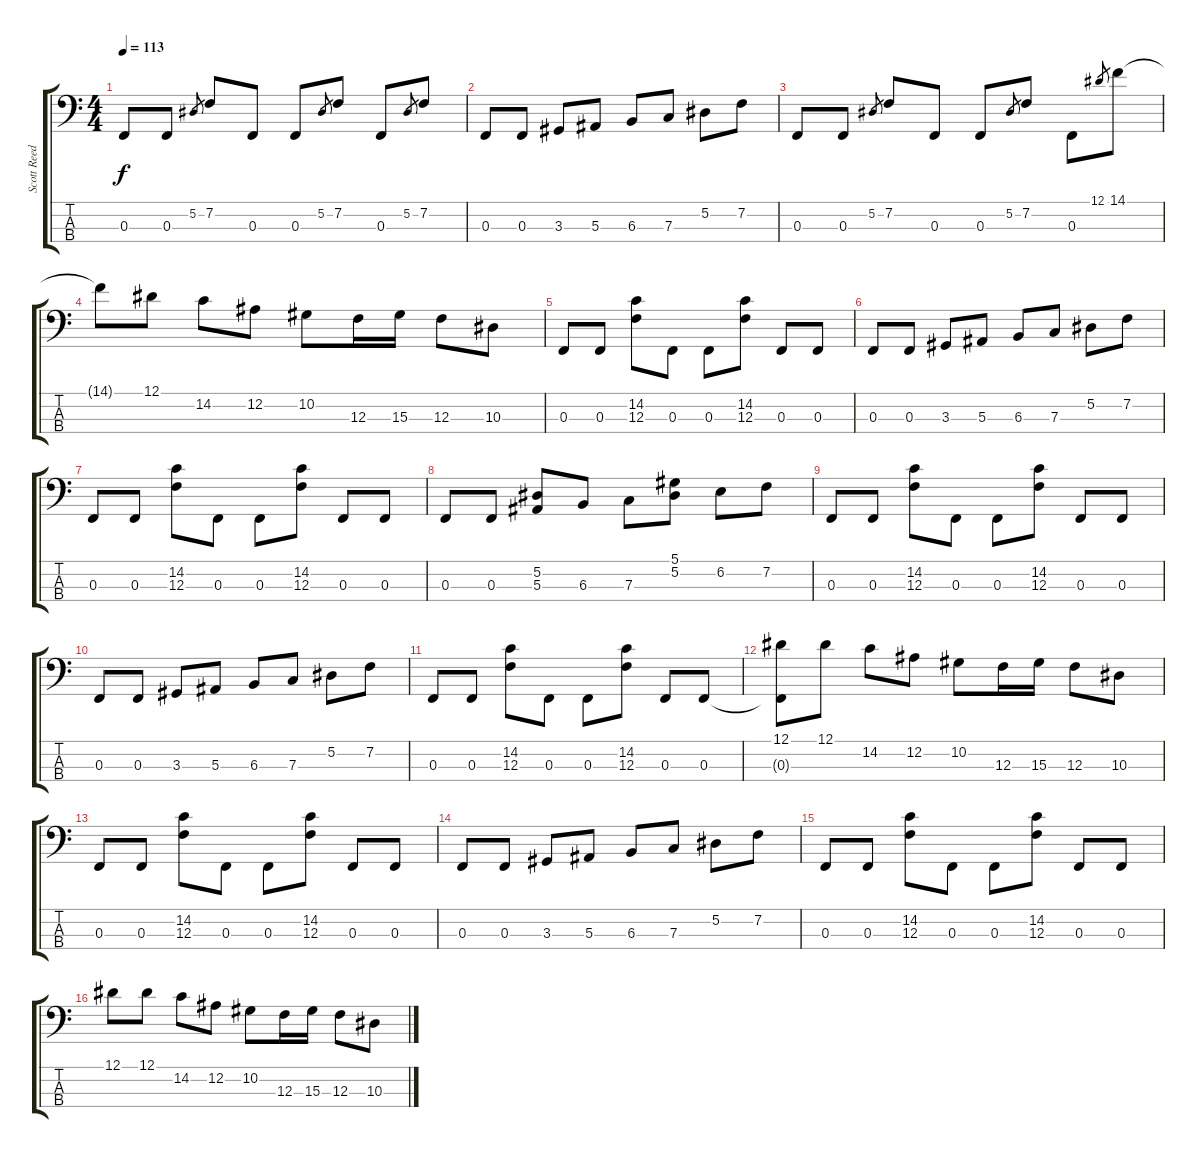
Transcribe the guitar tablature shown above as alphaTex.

\track ("Scott Reeder" "Scott Reed") {instrument slapbass2}
\staff {score tabs}
\tuning (Eb2 Bb1 F1 C1) {hide}
\ts (4 4)
\tempo 113
\clef f4
\ks c
0.3.8{dy f} 0.3.8 5.2.8{gr} 7.2.8 0.3.8 0.3.8 5.2.8{gr} 7.2.8 0.3.8 5.2.8{gr} 7.2.8 |
0.3.8 0.3.8 3.3.8 5.3.8 6.3.8 7.3.8 5.2.8 7.2.8 |
0.3.8 0.3.8 5.2.8{gr} 7.2.8 0.3.8 0.3.8 5.2.8{gr} 7.2.8 0.3.8 12.1.8{gr} 14.1.8 |
14.1{t}.8 12.1.8 14.2.8 12.2.8 10.2.8 12.3.16 15.3.16 12.3.8 10.3.8 |
0.3.8 0.3.8 (14.2 12.3).8 0.3.8 0.3.8 (14.2 12.3).8 0.3.8 0.3.8 |
0.3.8 0.3.8 3.3.8 5.3.8 6.3.8 7.3.8 5.2.8 7.2.8 |
0.3.8 0.3.8 (14.2 12.3).8 0.3.8 0.3.8 (14.2 12.3).8 0.3.8 0.3.8 |
0.3.8 0.3.8 (5.2 5.3).8 6.3.8 7.3.8 (5.1 5.2).8 6.2.8 7.2.8 |
0.3.8 0.3.8 (14.2 12.3).8 0.3.8 0.3.8 (14.2 12.3).8 0.3.8 0.3.8 |
0.3.8 0.3.8 3.3.8 5.3.8 6.3.8 7.3.8 5.2.8 7.2.8 |
0.3.8 0.3.8 (14.2 12.3).8 0.3.8 0.3.8 (14.2 12.3).8 0.3.8 0.3.8 |
(12.1 0.3{t}).8 12.1.8 14.2.8 12.2.8 10.2.8 12.3.16 15.3.16 12.3.8 10.3.8 |
0.3.8 0.3.8 (14.2 12.3).8 0.3.8 0.3.8 (14.2 12.3).8 0.3.8 0.3.8 |
0.3.8 0.3.8 3.3.8 5.3.8 6.3.8 7.3.8 5.2.8 7.2.8 |
0.3.8 0.3.8 (14.2 12.3).8 0.3.8 0.3.8 (14.2 12.3).8 0.3.8 0.3.8 |
12.1.8 12.1.8 14.2.8 12.2.8 10.2.8 12.3.16 15.3.16 12.3.8 10.3.8
